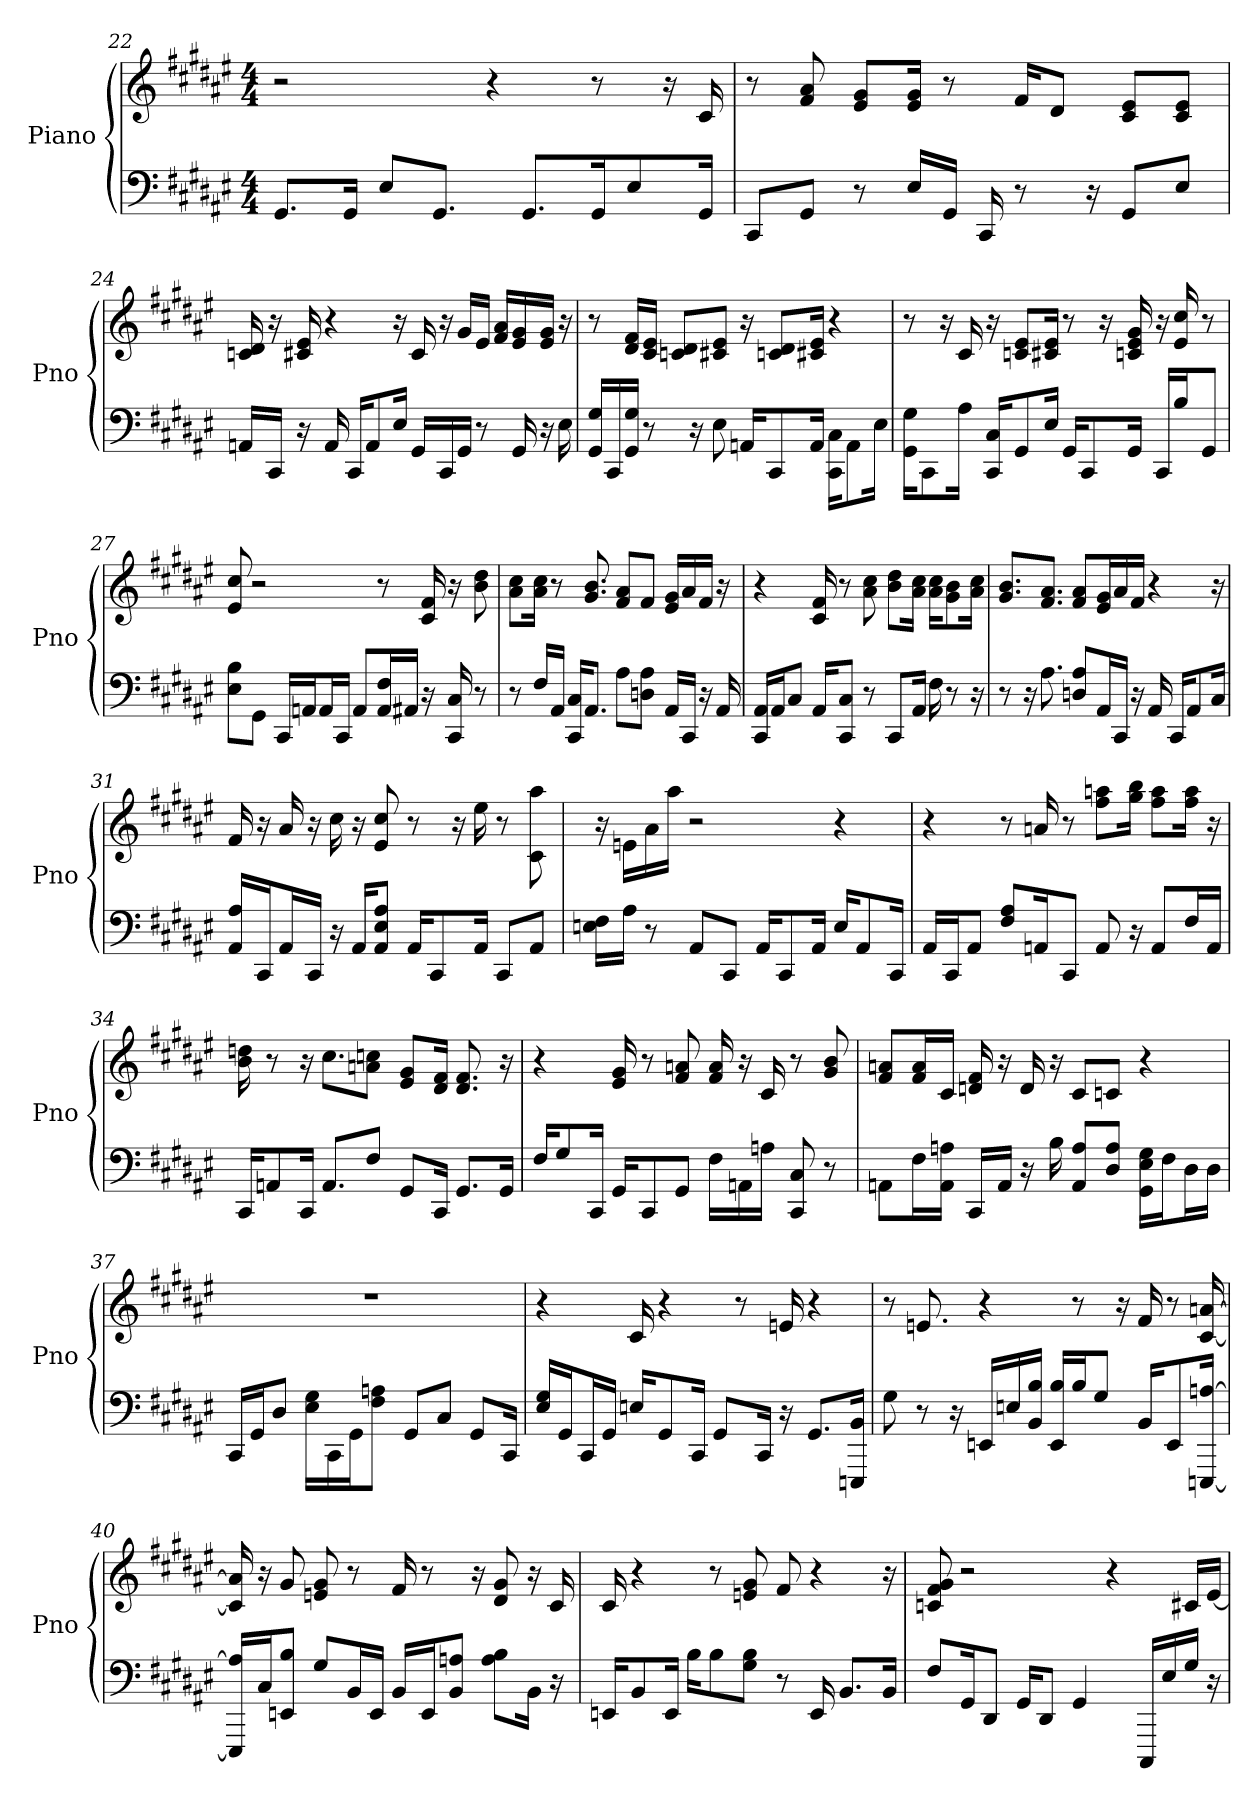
**kern	**kern
*part1	*part1
*staff2	*staff1
*I"Piano	*
*I'Pno	*
*clefF4	*clefG2
*k[f#c#g#d#a#e#]	*k[f#c#g#d#a#e#]
*F#:	*F#:
*M4/4	*M4/4
=22	=22
8.GG#/L	2r
16GG#/Jk	.
8E#/L	.
8.GG#/J	.
.	4r
8.GG#/L	.
16GG#/K	8r
8E#/	.
.	16r
16GG#/Jk	16c#
=23	=23
8CC#/L	8r
8GG#/J	8f# 8a#
8r	8g#/ 8e#/L
16E#/LL	16g#/ 16e#/Jk
16GG#/JJ	8r
16CC#	.
8r	16f#/KL
.	8d#/J
16r	.
8GG#/L	8e#/ 8c#/L
8E#/J	8e#/ 8c#/J
=24	=24
16AA/LL	16d# 16c
16CC#/JJ	16r
16r	16e# 16c#
16AA	4r
16CC#/KL	.
8AA/	.
16E#/Jk	16r
16GG#/LL	16c#
16CC#/	16r
16GG#/JJ	16g#/LL
8r	16e#/JJ
.	16a#/ 16f#/LL
16GG#	16e#/ 16g#/
16r	16e#/ 16g#/JJ
16E#	16r
=25	=25
16G#/ 16GG#/LL	8r
16CC#/	.
16G#/ 16GG#/JJ	16d#/ 16f#/LL
8r	16c#/ 16e#/JJ
.	8d#/ 8c/L
16r	.
8E#	8e#/ 8c#/J
16AA/KL	16r
8CC#/	8d#/ 8c/L
16AA/Jk	16c#/ 16e#/Jk
16C#\ 16CC#\KL	4r
8AA\	.
16E#\Jk	.
=26	=26
16GG#\ 16G#\KL	8r
8CC#\	.
.	16r
16A#\Jk	16c#
16CC#/ 16C#/KL	16r
8GG#/	8e#/ 8c/L
16E#/Jk	16e#/ 16c#/Jk
16GG#/KL	8r
8CC#/	.
.	16r
16GG#/Jk	16e# 16g# 16c
16CC#/LL	16r
16B/J	16cc# 16e#
8GG#/J	8r
=27	=27
8B\ 8E#\L	8e# 8cc#
8GG#\J	2r
16CC#/LL	.
16AA/J	.
16AA/L	.
16CC#/JJ	.
8AA/L	.
16AA/ 16F#/L	8r
16AA#/JJ	.
16r	16f# 16c#
16CC# 16C#	16r
8r	8b 8dd#
=28	=28
8r	8cc#\ 8a#\L
16F#/LL	16cc#\ 16a#\Jk
16AA#/JJ	8r
16CC#/ 16C#/KL	.
8.AA#/J	8.b 8.g#
8A#\L	8a#/ 8f#/L
8A#\ 8D\J	8f#/J
16AA#/LL	16g#/ 16e#/LL
16CC#/JJ	16a#/
16r	16f#/JJ
16AA#	16r
=29	=29
16AA#/ 16CC#/LL	4r
16AA#/J	.
8C#/J	.
16AA#/KL	16f# 16c#
8CC#/ 8C#/J	8r
8r	8a# 8cc#
8CC#/L	8dd#\ 8b\L
16AA#/Jk	16a#\ 16cc#\Jk
16F#	16a#\ 16cc#\KL
8r	8b\ 8g#\
16r	16a#\ 16cc#\Jk
=30	=30
8r	8.b/ 8.g#/L
16r	.
8.A#	8.a#/ 8.f#/J
8A#/ 8D/L	8f#/ 8a#/L
16AA#/L	16g#/ 16e#/L
16CC#/JJ	16a#/
16r	16f#/JJ
16AA#	4r
16CC#/KL	.
8AA#/	.
16C#/Jk	16r
=31	=31
16AA#/ 16A#/LL	16f#
16CC#/J	16r
16AA#/L	16a#
16CC#/JJ	16r
16r	16cc#
16AA#/KL	16r
8AA#/ 8A#/ 8E#/J	8e# 8cc#
16AA#/KL	8r
8CC#/	.
.	16r
16AA#/Jk	16ee#
8CC#/L	8r
8AA#/J	8c# 8aa#
=32	=32
16E\ 16F#\LL	16r
16A#\JJ	16e\LL
8r	16a#\
.	16aa#\JJ
8AA#/L	2r
8CC#/J	.
16AA#/KL	.
8CC#/	.
16AA#/Jk	.
16E/KL	4r
8AA#/	.
16CC#/Jk	.
=33	=33
16AA#/LL	4r
16CC#/J	.
8AA#/J	.
8F#/ 8A#/L	8r
16AA/K	16a
8CC#/J	8r
8AA	8aa\ 8ff#\L
16r	16bb\ 16gg#\Jk
8AA/L	8aa\ 8ff#\L
16F#/L	16aa\ 16ff#\Jk
16AA/JJ	16r
=34	=34
16CC#/KL	16dd 16b
8AA/	8r
16CC#/Jk	16r
8.AA/L	8.cc#\L
8F#/J	8cc\ 8a\J
8GG#/L	8e#/ 8g#/L
16CC#/Jk	16f#/ 16d#/Jk
8.GG#/L	8.d# 8.f#
16GG#/Jk	16r
=35	=35
16F#/KL	4r
8G#/	.
16CC#/Jk	.
16GG#/KL	16e# 16g#
8CC#/	8r
8GG#/J	8f# 8a
16F#\LL	16a 16f#
16AA\	16r
16A\JJ	16c#
8C# 8CC#	8r
8r	8b 8g#
=36	=36
8AA\L	8a/ 8f#/L
16F#\L	16a/ 16f#/L
16AA\ 16A\JJ	16c#/JJ
16CC#/LL	16d 16f#
16AA/JJ	16r
16r	16d
16B	16r
8AA/ 8A/L	8c#/L
8A/ 8D#/J	8c/J
16E#\ 16G#\ 16GG#\LL	4r
16F#\J	.
16D#\L	.
16D#\JJ	.
=37	=37
16CC#/LL	1r
16GG#/J	.
8D#/J	.
16G#\ 16E#\LL	.
16CC#\J	.
16GG#\K	.
8A\ 8F#\J	.
8GG#/L	.
8C#/J	.
8GG#/L	.
16CC#/Jk	.
=38	=38
16G#/ 16E#/LL	4r
16GG#/J	.
16CC#/L	.
16GG#/JJ	.
16E/KL	16c#
8GG#/	4r
16CC#/Jk	.
8GG#/L	.
.	8r
16CC#/Jk	.
16r	16e
8.GG#/L	4r
16EEE/ 16BB/Jk	.
=39	=39
8G#	8r
8r	8.e
16r	.
16EE/LL	4r
16E/	.
16BB/ 16B/JJ	.
16EE/ 16B/LL	.
16B/J	8r
8G#/J	.
.	16r
16BB/KL	16f#
8EE/	8r
[16A/ [16EEE/Jk	[16a [16c#
=40	=40
16A]/ 16EEE]/LL	16a] 16c#]
16C#/J	16r
8B/ 8EE/J	8g#
8G#/L	8g# 8e
16BB/L	8r
16EE/JJ	.
16BB/LL	16f#
16EE/J	8r
8A/ 8BB/J	.
.	16r
8B\ 8A\L	8g# 8d#
16BB\Jk	16r
16r	16c#
=41	=41
16EE/KL	16c#
8BB/	4r
16EE/Jk	.
16B\KL	.
8B\	8r
8B\ 8G#\J	8g# 8e
8r	8f#
16EE	4r
8.BB/L	.
16BB/Jk	16r
=42	=42
8F#/L	8c 8g# 8f#
16GG#/K	2r
8DD#/J	.
16GG#/KL	.
8DD#/J	.
4GG#	.
.	4r
16CCC#/LL	.
16E#/	.
16G#/JJ	16c#/LL
16r	[16e#/JJ
=	=
*-	*-
